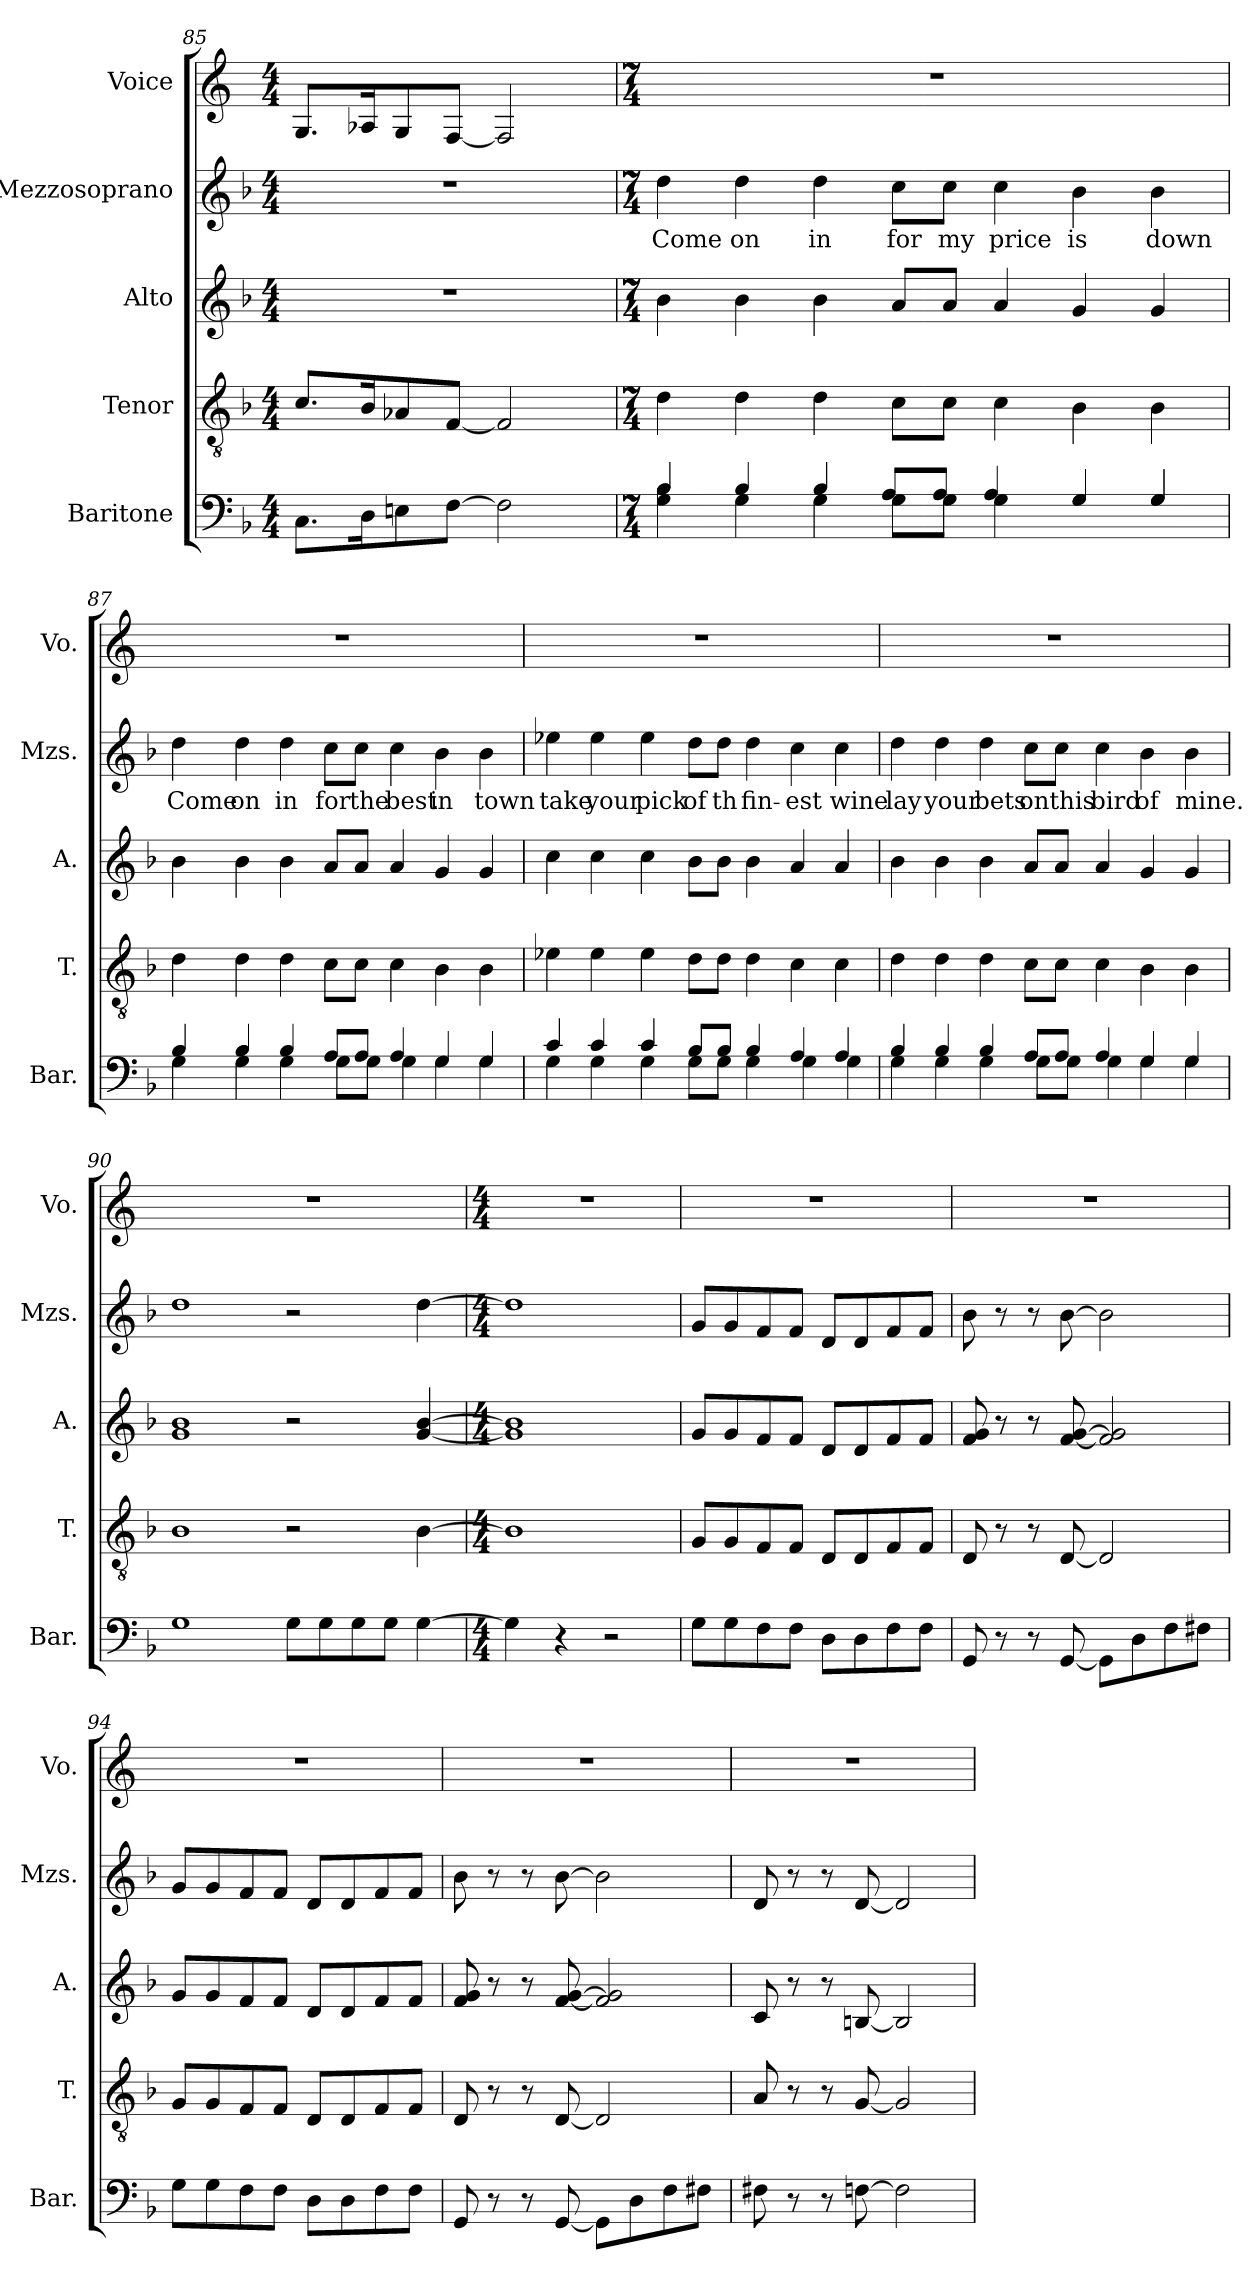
**kern	**kern	**kern	**kern	**text	**kern
*part5	*part4	*part3	*part2	*part2	*part1
*staff5	*staff4	*staff3	*staff2	*staff2	*staff1
*I"Baritone	*I"Tenor	*I"Alto	*I"Mezzosoprano	*	*I"Voice
*I'Bar.	*I'T.	*I'A.	*I'Mzs.	*	*I'Vo.
*clefF4	*clefGv2	*clefG2	*clefG2	*	*clefG2
*k[b-]	*k[b-]	*k[b-]	*k[b-]	*	*k[]
*F:	*F:	*F:	*F:	*	*C:
*M4/4	*M4/4	*M4/4	*M4/4	*	*M4/4
=85	=85	=85	=85	=85	=85
8.C\L	8.c/L	1r	1r	.	8.G/L
16D\K	16B-/K	.	.	.	16A-/K
8En\	8A-X/	.	.	.	8G/
[8F\J	[8F/J	.	.	.	[8F/J
2F\]	2F/]	.	.	.	2F/]
=86	=86	=86	=86	=86	=86
*M7/4	*M7/4	*M7/4	*M7/4	*	*M7/4
*^	*	*	*	*	*
4G\ 4B-\	4B-/	4d\	4b-\	4dd\	Come	1..r
4G\	4B-/	4d\	4b-\	4dd\	on	.
4G\	4B-/	4d\	4b-\	4dd\	in	.
8G\L	8A/L	8c\L	8a/L	8cc\L	for	.
8G\J	8A/J	8c\J	8a/J	8cc\J	my	.
4G\	4A/	4c\	4a/	4cc\	price	.
4G/	4G/	4B-\	4g/	4b-\	is	.
4G/	4G/	4B-\	4g/	4b-\	down	.
!!LO:PB:g=z
=87	=87	=87	=87	=87	=87	=87
4B-/	4G\	4d\	4b-\	4dd\	Come	1..r
4B-/	4G\	4d\	4b-\	4dd\	on	.
4B-/	4G\	4d\	4b-\	4dd\	in	.
8A/L	8G\L	8c\L	8a/L	8cc\L	for	.
8A/J	8G\J	8c\J	8a/J	8cc\J	the	.
4A/	4G\	4c\	4a/	4cc\	best	.
4G/	4G\	4B-\	4g/	4b-\	in	.
4G/	4G\	4B-\	4g/	4b-\	town	.
=88	=88	=88	=88	=88	=88	=88
4c/	4G\	4e-\	4cc\	4ee-\	take	1..r
4c/	4G\	4e-\	4cc\	4ee-\	your	.
4c/	4G\	4e-\	4cc\	4ee-\	pick	.
8B-/L	8G\L	8d\L	8b-\L	8dd\L	of	.
8B-/J	8G\J	8d\J	8b-\J	8dd\J	th	.
4B-/	4G\	4d\	4b-\	4dd\	fin-	.
4A/	4G\	4c\	4a/	4cc\	-est	.
4A/	4G\	4c\	4a/	4cc\	wine	.
=89	=89	=89	=89	=89	=89	=89
4B-/	4G\	4d\	4b-\	4dd\	lay	1..r
4B-/	4G\	4d\	4b-\	4dd\	your	.
4B-/	4G\	4d\	4b-\	4dd\	bets	.
8A/L	8G\L	8c\L	8a/L	8cc\L	on	.
8A/J	8G\J	8c\J	8a/J	8cc\J	this	.
4A/	4G\	4c\	4a/	4cc\	bird	.
4G/	4G\	4B-\	4g/	4b-\	of	.
4G/	4G\	4B-\	4g/	4b-\	mine.	.
*v	*v	*	*	*	*	*
!!LO:LB:g=z
=90	=90	=90	=90	=90	=90
1G	1B-	1g 1b-	1dd	.	1..r
8G\L	2r	2r	2r	.	.
8G\	.	.	.	.	.
8G\	.	.	.	.	.
8G\J	.	.	.	.	.
[4G\	[4B-\	[4g/ [4b-/	[4dd\	.	.
=91	=91	=91	=91	=91	=91
*M4/4	*M4/4	*M4/4	*M4/4	*	*M4/4
4G\]	1B-]	1g] 1b-]	1dd]	.	1r
4r	.	.	.	.	.
2r	.	.	.	.	.
=92	=92	=92	=92	=92	=92
8G\L	8G/L	8g/L	8g/L	.	1r
8G\	8G/	8g/	8g/	.	.
8F\	8F/	8f/	8f/	.	.
8F\J	8F/J	8f/J	8f/J	.	.
8D\L	8D/L	8d/L	8d/L	.	.
8D\	8D/	8d/	8d/	.	.
8F\	8F/	8f/	8f/	.	.
8F\J	8F/J	8f/J	8f/J	.	.
=93	=93	=93	=93	=93	=93
8GG/	8D/	8f/ 8g/	8b-\	.	1r
8r	8r	8r	8r	.	.
8r	8r	8r	8r	.	.
[8GG/	[8D/	[8f/ [8g/	[8b-\	.	.
8GG\L]	2D/]	2f/] 2g/]	2b-\]	.	.
8D\	.	.	.	.	.
8F\	.	.	.	.	.
8F#X\J	.	.	.	.	.
=94	=94	=94	=94	=94	=94
8G\L	8G/L	8g/L	8g/L	.	1r
8G\	8G/	8g/	8g/	.	.
8F\	8F/	8f/	8f/	.	.
8F\J	8F/J	8f/J	8f/J	.	.
8D\L	8D/L	8d/L	8d/L	.	.
8D\	8D/	8d/	8d/	.	.
8F\	8F/	8f/	8f/	.	.
8F\J	8F/J	8f/J	8f/J	.	.
=95	=95	=95	=95	=95	=95
8GG/	8D/	8f/ 8g/	8b-\	.	1r
8r	8r	8r	8r	.	.
8r	8r	8r	8r	.	.
[8GG/	[8D/	[8f/ [8g/	[8b-\	.	.
8GG\L]	2D/]	2f/] 2g/]	2b-\]	.	.
8D\	.	.	.	.	.
8F\	.	.	.	.	.
8F#X\J	.	.	.	.	.
!!LO:LB:g=z
=96	=96	=96	=96	=96	=96
8F#X\	8A/	8c/	8d/	.	1r
8r	8r	8r	8r	.	.
8r	8r	8r	8r	.	.
[8Fn\	[8G/	[8Bn/	[8d/	.	.
2F\]	2G/]	2B/]	2d/]	.	.
=	=	=	=	=	=
*-	*-	*-	*-	*-	*-
